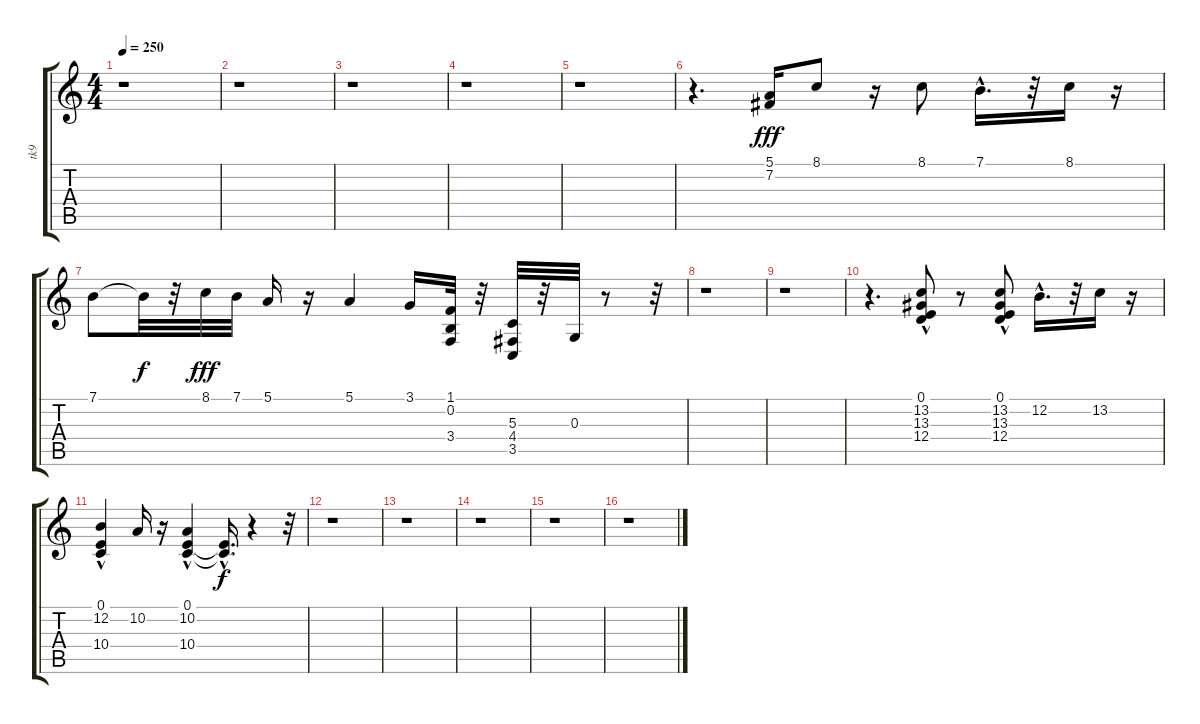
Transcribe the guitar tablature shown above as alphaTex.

\track ("tk9" "tk9") {instrument accordion}
\staff {score tabs}
\tuning (E4 B3 G3 D3 A2 E2) {hide}
\ts (4 4)
\tempo 250
\clef g2
\ks c
r.1{dy fff instrument accordion} |
r.1 |
r.1 |
r.1 |
r.1 |
r.4{d} (5.1 7.2).16{balance 8} 8.1.8 r.16 8.1.8 7.1{hac}.16{d} r.32 8.1.16 r.16 |
7.1.8 7.1{t}.32{dy f} r.32 8.1.32{dy fff} 7.1.32 5.1.16 r.16 5.1.4 3.1.16 (1.1 0.2 3.4).32 r.32 (5.3 4.4 3.5).32 r.32 0.3.32 r.8 r.32 |
r.1 |
r.1 |
r.4{d} (0.1{hac} 13.2 13.3 12.4).8 r.8 (0.1{hac} 13.2 13.3{hac} 12.4{hac}).8 12.2{hac}.16{d} r.32 13.2.16 r.16 |
(0.1 12.2{hac} 10.4).4 10.2.16 r.16 (0.1 10.2{hac} 10.4).4 (0.1{t} 10.4{hac t}).16{d dy f} r.4 r.32 |
r.1 |
r.1 |
r.1 |
r.1 |
r.1
